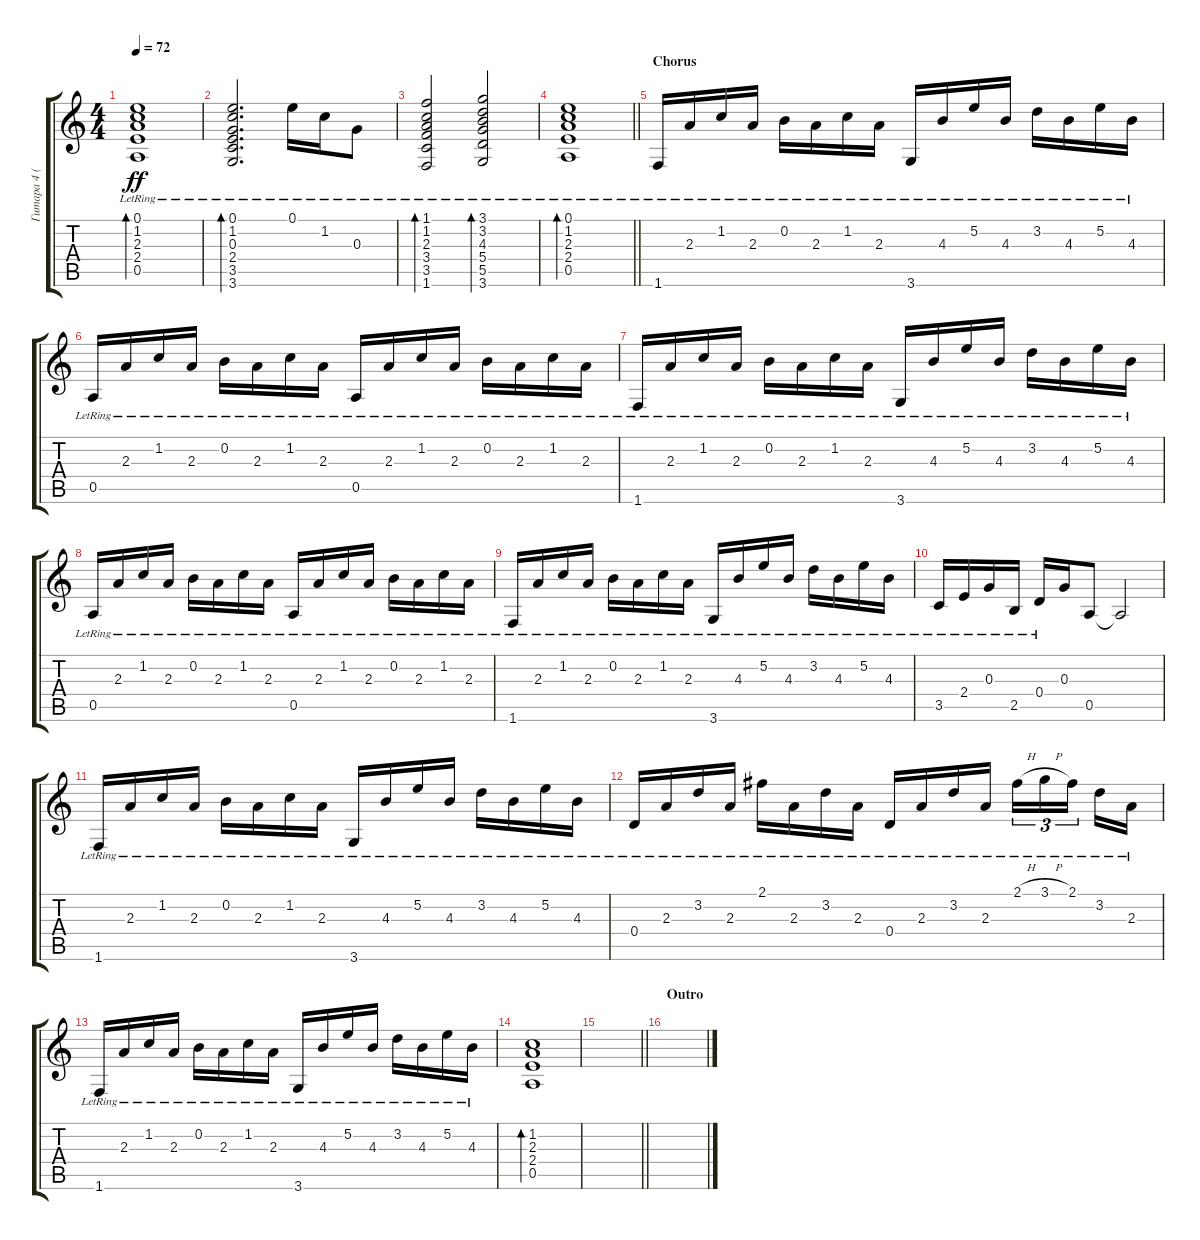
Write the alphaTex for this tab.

\track ("Гитара 4 (акустика)" "Гитара 4 (") {instrument acousticguitarsteel}
\staff {score tabs}
\tuning (E4 B3 G3 D3 A2 E2) {hide}
\ts (4 4)
\tempo 72
\clef g2
\ks c
(0.1 1.2{lr} 2.3{lr} 2.4{lr} 0.5{lr}).1{bd 120 dy ff} |
(0.1{lr} 1.2{lr} 0.3{lr} 2.4{lr} 3.5{lr} 3.6).2{d bd 120} 0.1{lr}.16 1.2{lr}.16 0.3{lr}.8 |
(1.1 1.2 2.3{lr} 3.4{lr} 3.5{lr} 1.6{lr}).2{bd 120} (3.1 3.2 4.3{lr} 5.4{lr} 5.5{lr} 3.6{lr}).2{bd 120} |
\barLineRight lightlight
(0.1 1.2 2.3{lr} 2.4{lr} 0.5{lr}).1{bd 120} |
\section ("" "Chorus")
1.6{lr}.16 2.3{lr}.16 1.2{lr}.16 2.3{lr}.16 0.2{lr}.16 2.3{lr}.16 1.2{lr}.16 2.3{lr}.16 3.6{lr}.16 4.3{lr}.16 5.2{lr}.16 4.3{lr}.16 3.2{lr}.16 4.3{lr}.16 5.2{lr}.16 4.3{lr}.16 |
0.5{lr}.16 2.3{lr}.16 1.2{lr}.16 2.3{lr}.16 0.2{lr}.16 2.3{lr}.16 1.2{lr}.16 2.3{lr}.16 0.5{lr}.16 2.3{lr}.16 1.2{lr}.16 2.3{lr}.16 0.2{lr}.16 2.3{lr}.16 1.2{lr}.16 2.3{lr}.16 |
1.6{lr}.16 2.3{lr}.16 1.2{lr}.16 2.3{lr}.16 0.2{lr}.16 2.3{lr}.16 1.2{lr}.16 2.3{lr}.16 3.6{lr}.16 4.3{lr}.16 5.2{lr}.16 4.3{lr}.16 3.2{lr}.16 4.3{lr}.16 5.2{lr}.16 4.3{lr}.16 |
0.5{lr}.16 2.3{lr}.16 1.2{lr}.16 2.3{lr}.16 0.2{lr}.16 2.3{lr}.16 1.2{lr}.16 2.3{lr}.16 0.5{lr}.16 2.3{lr}.16 1.2{lr}.16 2.3{lr}.16 0.2{lr}.16 2.3{lr}.16 1.2{lr}.16 2.3{lr}.16 |
1.6{lr}.16 2.3{lr}.16 1.2{lr}.16 2.3{lr}.16 0.2{lr}.16 2.3{lr}.16 1.2{lr}.16 2.3{lr}.16 3.6{lr}.16 4.3{lr}.16 5.2{lr}.16 4.3{lr}.16 3.2{lr}.16 4.3{lr}.16 5.2{lr}.16 4.3{lr}.16 |
3.5{lr}.16 2.4{lr}.16 0.3{lr}.16 2.5{lr}.16 0.4{lr}.16 0.3.16 0.5.8 0.5{t}.2 |
1.6{lr}.16 2.3{lr}.16 1.2{lr}.16 2.3{lr}.16 0.2{lr}.16 2.3{lr}.16 1.2{lr}.16 2.3{lr}.16 3.6{lr}.16 4.3{lr}.16 5.2{lr}.16 4.3{lr}.16 3.2{lr}.16 4.3{lr}.16 5.2{lr}.16 4.3{lr}.16 |
0.4{lr}.16 2.3{lr}.16 3.2{lr}.16 2.3{lr}.16 2.1{lr}.16 2.3{lr}.16 3.2{lr}.16 2.3{lr}.16 0.4{lr}.16 2.3{lr}.16 3.2{lr}.16 2.3{lr}.16 2.1{h lr}.16{tu (3 2)} 3.1{h lr}.16{tu (3 2)} 2.1{lr}.16{tu (3 2) beam splitsecondary} 3.2{lr}.16 2.3{lr}.16 |
1.6{lr}.16 2.3{lr}.16 1.2{lr}.16 2.3{lr}.16 0.2{lr}.16 2.3{lr}.16 1.2{lr}.16 2.3{lr}.16 3.6{lr}.16 4.3{lr}.16 5.2{lr}.16 4.3{lr}.16 3.2{lr}.16 4.3{lr}.16 5.2{lr}.16 4.3{lr}.16 |
(1.2 2.3 2.4 0.5).1{bd 120} |
\barLineRight lightlight
|
\section ("" "Outro")
